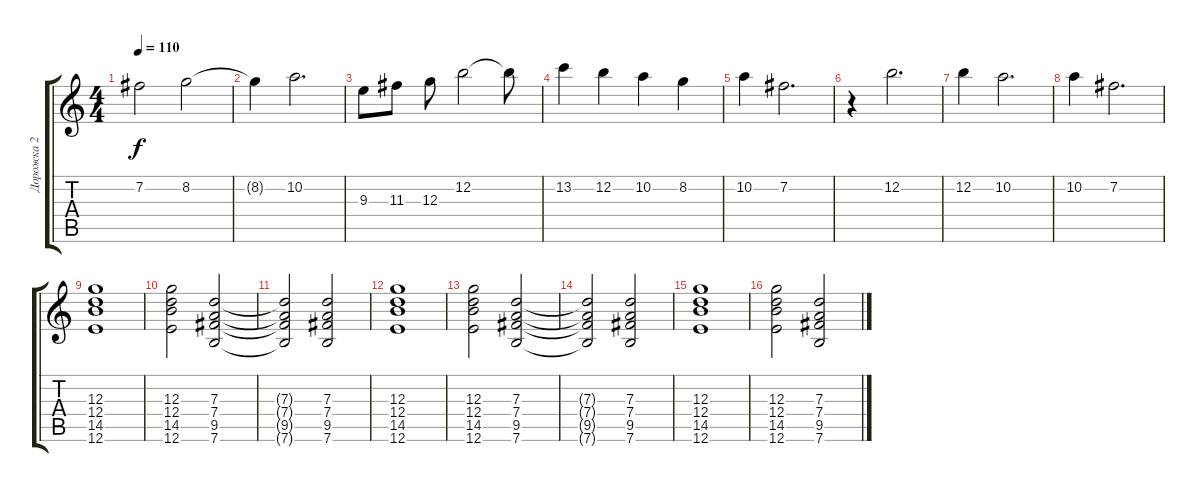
\track ("Дорожка 2" "Дорожка 2") {mute instrument acousticguitarsteel}
\staff {score tabs}
\tuning (E4 B3 G3 D3 A2 E2) {hide}
\ts (4 4)
\tempo 110
\clef g2
\ks c
7.2{t}.2{dy f} 8.2.2 |
8.2{t}.4 10.2.2{d} |
9.3.8 11.3.8 12.3.8 12.2.2 12.2{t}.8 |
13.2.4 12.2.4 10.2.4 8.2.4 |
10.2.4 7.2.2{d} |
r.4 12.2.2{d} |
12.2.4 10.2.2{d} |
10.2.4 7.2.2{d} |
(12.3 12.4 14.5 12.6).1{instrument acousticguitarnylon} |
(12.3 12.4 14.5 12.6).2 (7.3 7.4 9.5 7.6).2 |
(7.3{t} 7.4{t} 9.5{t} 7.6{t}).2 (7.3 7.4 9.5 7.6).2 |
(12.3 12.4 14.5 12.6).1 |
(12.3 12.4 14.5 12.6).2 (7.3 7.4 9.5 7.6).2 |
(7.3{t} 7.4{t} 9.5{t} 7.6{t}).2 (7.3 7.4 9.5 7.6).2 |
(12.3 12.4 14.5 12.6).1{instrument acousticguitarnylon} |
(12.3 12.4 14.5 12.6).2 (7.3 7.4 9.5 7.6).2
